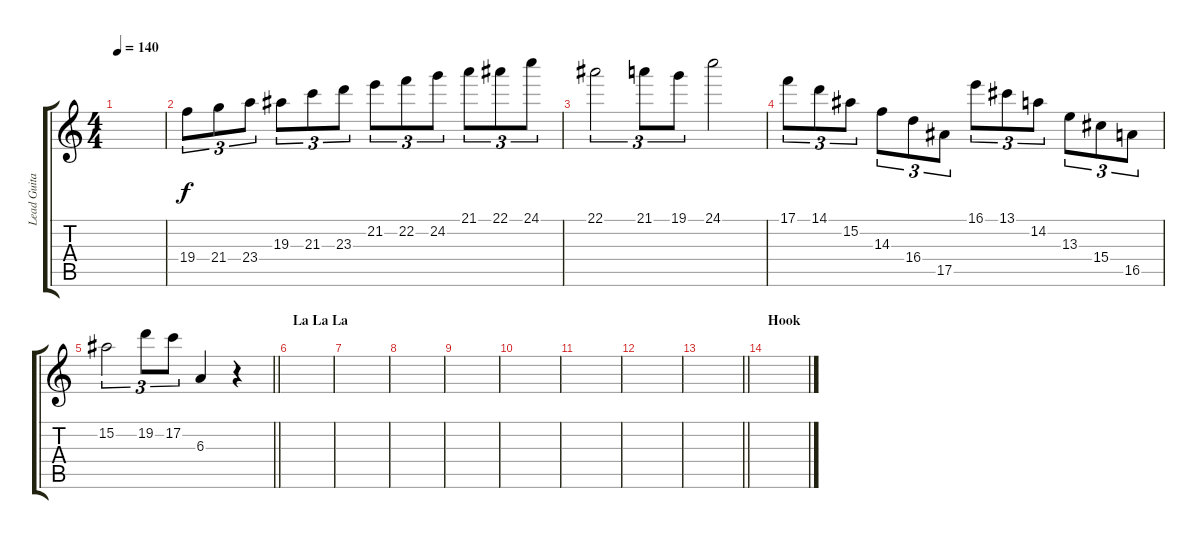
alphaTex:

\track ("Lead Guitar" "Lead Guita") {instrument distortionguitar}
\staff {score tabs}
\tuning (C4 G3 Eb3 Bb2 F2 C2) {hide}
\ts (4 4)
\tempo 140
\clef g2
\ks c
|
19.4.8{tu (3 2)} 21.4.8{tu (3 2)} 23.4.8{tu (3 2)} 19.3.8{tu (3 2)} 21.3.8{tu (3 2)} 23.3.8{tu (3 2)} 21.2.8{tu (3 2)} 22.2.8{tu (3 2)} 24.2.8{tu (3 2)} 21.1.8{tu (3 2)} 22.1.8{tu (3 2)} 24.1.8{tu (3 2)} |
22.1.2{tu (3 2)} 21.1.8{tu (3 2)} 19.1.8{tu (3 2)} 24.1.2 |
17.1.8{tu (3 2)} 14.1.8{tu (3 2)} 15.2.8{tu (3 2)} 14.3.8{tu (3 2)} 16.4.8{tu (3 2)} 17.5.8{tu (3 2)} 16.1.8{tu (3 2)} 13.1.8{tu (3 2)} 14.2.8{tu (3 2)} 13.3.8{tu (3 2)} 15.4.8{tu (3 2)} 16.5.8{tu (3 2)} |
\barLineRight lightlight
15.2.2{tu (3 2)} 19.2.8{tu (3 2)} 17.2.8{tu (3 2)} 6.3.4 r.4 |
\section ("" "La La La")
|
|
|
|
|
|
|
\barLineRight lightlight
|
\section ("" "Hook")
